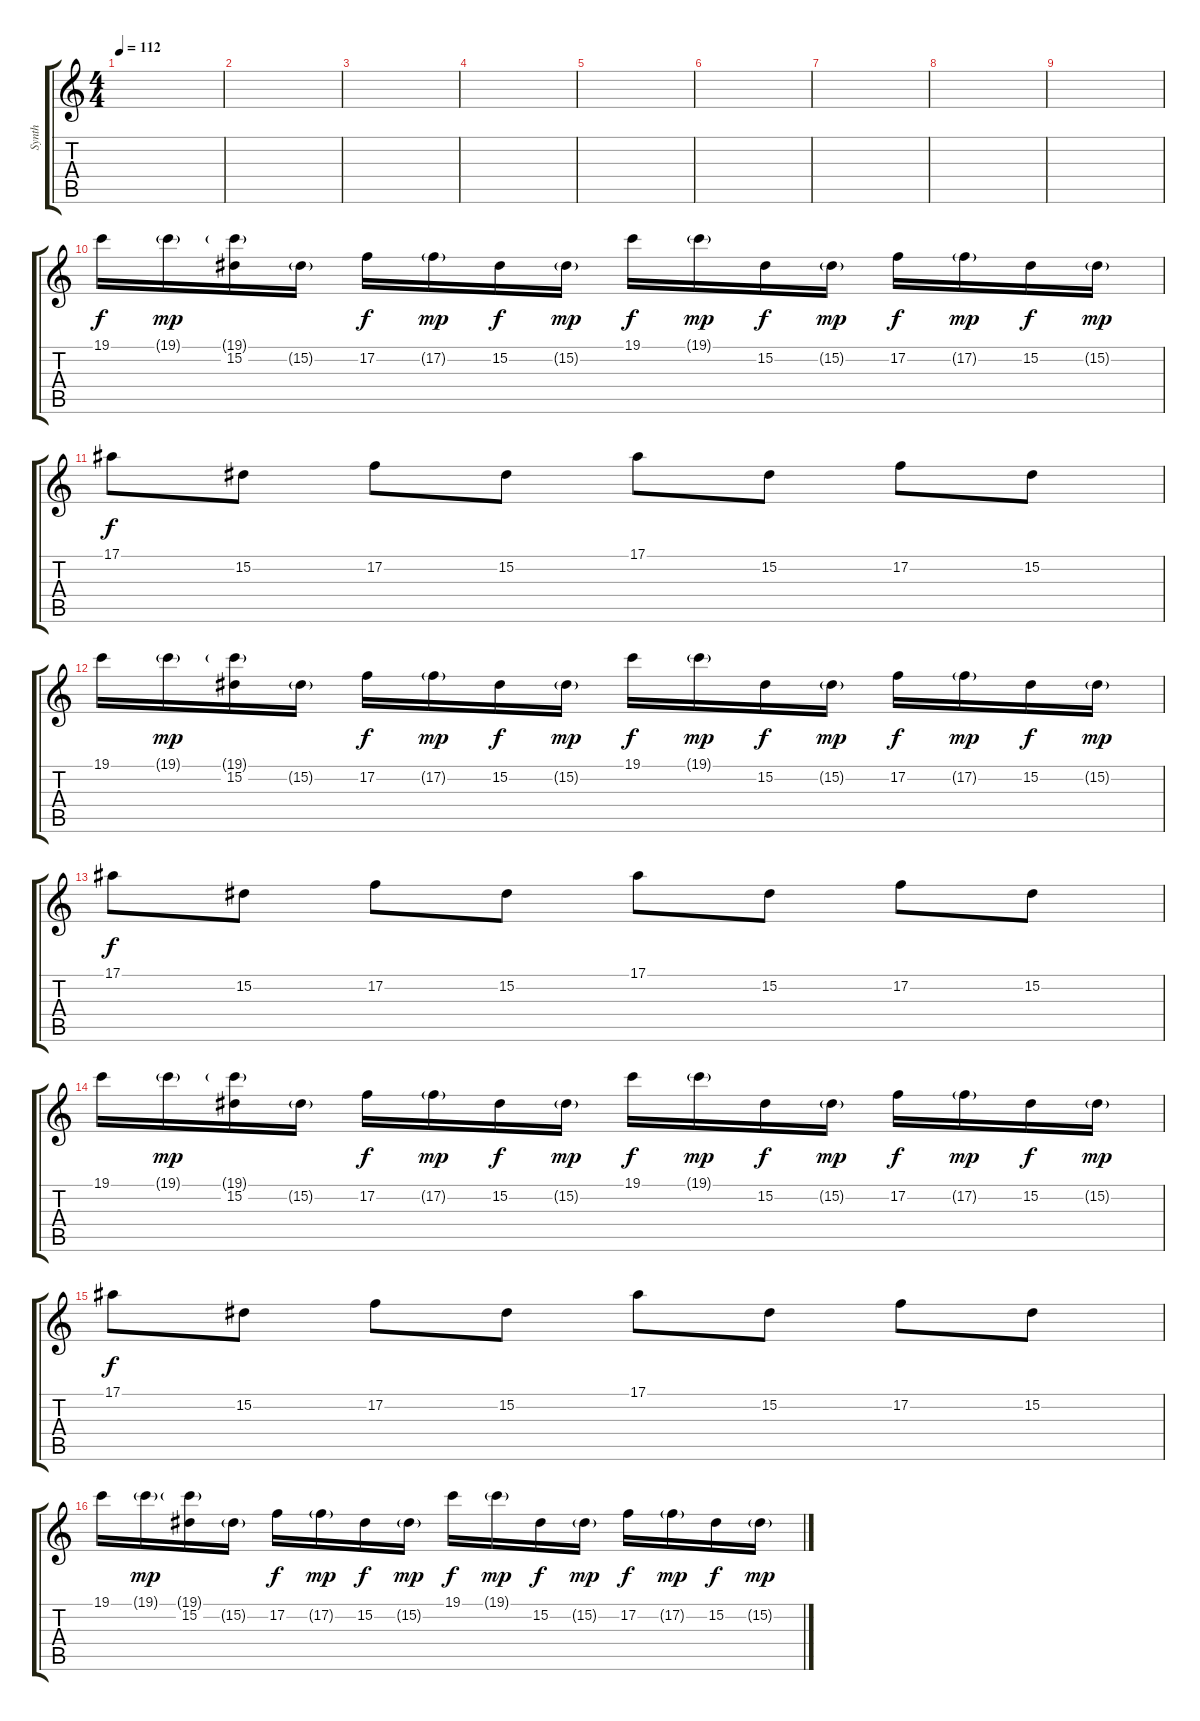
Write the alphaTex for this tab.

\track ("Synth" "Synth") {instrument fx1rain}
\staff {score tabs}
\tuning (F4 C4 Ab3 Eb3 Bb2 F2) {hide}
\ts (4 4)
\tempo 112
\clef g2
\ks c
|
|
|
|
|
|
|
|
|
19.1.16 19.1{g}.16{dy mp} (19.1{g} 15.2).16 15.2{g}.16 17.2.16{dy f} 17.2{g}.16{dy mp} 15.2.16{dy f} 15.2{g}.16{dy mp} 19.1.16{dy f} 19.1{g}.16{dy mp} 15.2.16{dy f} 15.2{g}.16{dy mp} 17.2.16{dy f} 17.2{g}.16{dy mp} 15.2.16{dy f} 15.2{g}.16{dy mp} |
17.1.8{dy f} 15.2.8 17.2.8 15.2.8 17.1.8 15.2.8 17.2.8 15.2.8 |
19.1.16 19.1{g}.16{dy mp} (19.1{g} 15.2).16 15.2{g}.16 17.2.16{dy f} 17.2{g}.16{dy mp} 15.2.16{dy f} 15.2{g}.16{dy mp} 19.1.16{dy f} 19.1{g}.16{dy mp} 15.2.16{dy f} 15.2{g}.16{dy mp} 17.2.16{dy f} 17.2{g}.16{dy mp} 15.2.16{dy f} 15.2{g}.16{dy mp} |
17.1.8{dy f} 15.2.8 17.2.8 15.2.8 17.1.8 15.2.8 17.2.8 15.2.8 |
19.1.16 19.1{g}.16{dy mp} (19.1{g} 15.2).16 15.2{g}.16 17.2.16{dy f} 17.2{g}.16{dy mp} 15.2.16{dy f} 15.2{g}.16{dy mp} 19.1.16{dy f} 19.1{g}.16{dy mp} 15.2.16{dy f} 15.2{g}.16{dy mp} 17.2.16{dy f} 17.2{g}.16{dy mp} 15.2.16{dy f} 15.2{g}.16{dy mp} |
17.1.8{dy f} 15.2.8 17.2.8 15.2.8 17.1.8 15.2.8 17.2.8 15.2.8 |
19.1.16 19.1{g}.16{dy mp} (19.1{g} 15.2).16 15.2{g}.16 17.2.16{dy f} 17.2{g}.16{dy mp} 15.2.16{dy f} 15.2{g}.16{dy mp} 19.1.16{dy f} 19.1{g}.16{dy mp} 15.2.16{dy f} 15.2{g}.16{dy mp} 17.2.16{dy f} 17.2{g}.16{dy mp} 15.2.16{dy f} 15.2{g}.16{dy mp}
